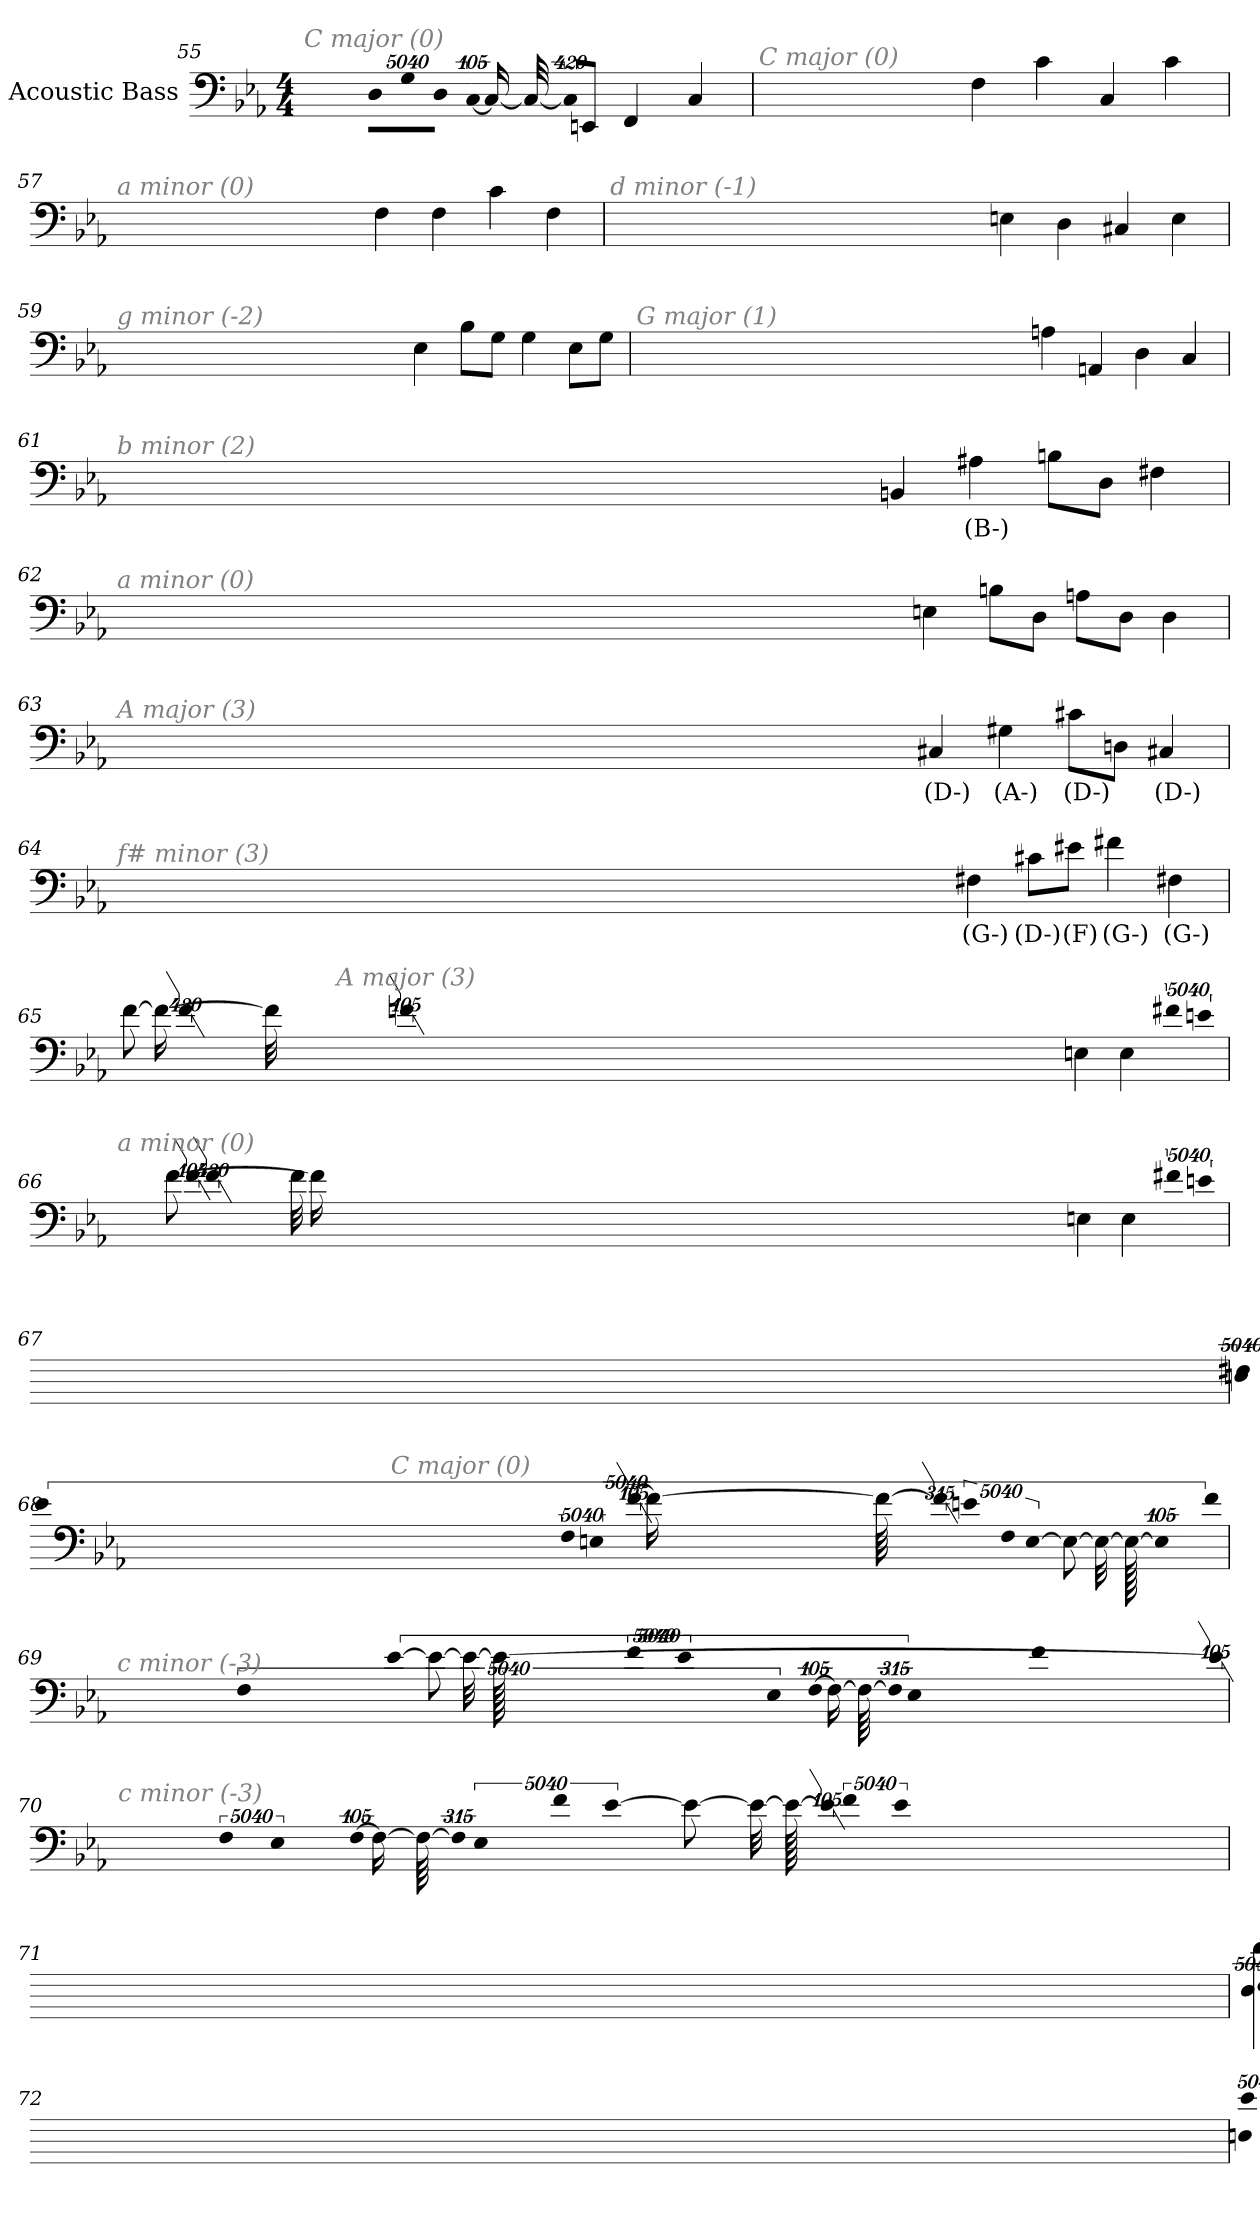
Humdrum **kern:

**kern	**text
*part1	*part1
*staff1	*staff1
*I"Acoustic Bass	*
*clefF4	*
*ITrd7c12	*
*k[b-e-a-]	*
*E-:	*
*M4/4	*
=55	=55
!LO:TX:i:color=#808080:t=C major (0)	!
!LO:N:vis=8	!
40320%3347DDL	.
!LO:N:vis=8	!
40320%3347GG	.
!LO:N:vis=8	!
40320%3347DDJ	.
!LO:N:vis=1024	!
[13440%13CCL	.
16CCL_	.
32CCL_	.
!LO:N:vis=1024%31	!
13440%407CCL]	.
8EEEnJ	.
4FFF	.
4CC	.
=56	=56
!LO:TX:i:color=#808080:t=C major (0)	!
4FF	.
4C	.
4CC	.
4C	.
=57	=57
!LO:TX:i:color=#808080:t=a minor (0)	!
4FF	.
4FF	.
4C	.
4FF	.
=58	=58
!LO:TX:i:color=#808080:t=d minor (-1)	!
4EEn	.
4DD	.
4CC#X	.
4EE	.
=59	=59
!LO:TX:i:color=#808080:t=g minor (-2)	!
4EE-	.
8BB-L	.
8GGJ	.
4GG	.
8EE-L	.
8GGJ	.
=60	=60
!LO:TX:i:color=#808080:t=G major (1)	!
4AAn	.
4AAAn	.
4DD	.
4CC	.
=61	=61
!LO:TX:i:color=#808080:t=b minor (2)	!
4BBBn	.
4AA#Xi	(B-)
8BBnL	.
8DDJ	.
4FF#X	.
=62	=62
!LO:TX:i:color=#808080:t=a minor (0)	!
4EEn	.
8BBnL	.
8DDJ	.
8AAnL	.
8DDJ	.
4DD	.
=63	=63
!LO:TX:i:color=#808080:t=A major (3)	!
4CC#Xi	(D-)
4GG#Xi	(A-)
8C#XiL	(D-)
8DDnJ	.
4CC#Xi	(D-)
=64	=64
!LO:TX:i:color=#808080:t=f# minor (3)	!
4FF#Xi	(G-)
8C#XiL	(D-)
8E#XiJ	(F)
4F#Xi	(G-)
4FF#Xi	(G-)
=65	=65
!LO:TX:i:color=#808080:t=A major (3)	!
4EEn	.
4EE	.
!LO:N:vis=8	!
40320%3347F#X	.
!LO:N:vis=4	!
20160%3347En	.
!LO:N:vis=1024	!
[13440%13Fn	.
8F_	.
16F_	.
32F_	.
!LO:N:vis=1024%31	!
13440%407F]	.
=66	=66
!LO:TX:i:color=#808080:t=a minor (0)	!
4EEn	.
4EE	.
!LO:N:vis=8	!
40320%3347F#X	.
!LO:N:vis=4	!
20160%3347En	.
!LO:N:vis=1024	!
[13440%13F#	.
8F#_	.
16F#_	.
32F#_	.
!LO:N:vis=1024%31	!
13440%407F#]	.
=67	=67
!LO:TX:i:color=#808080:t=a minor (0)	!
!LO:N:vis=8	!
40320%3347FF#X	.
!LO:N:vis=4	!
20160%3347EEn	.
!LO:N:vis=1024	!
[13440%13FF#	.
16FF#_	.
64FF#_	.
!LO:N:vis=256	!
20160%79FF#]	.
!LO:N:vis=4	!
20160%3347EE	.
!LO:N:vis=8	!
40320%3347F#X	.
!LO:N:vis=1024	!
[13440%13En	.
8E_	.
32E_	.
128E_	.
!LO:N:vis=1024	!
13440%13E]	.
!LO:N:vis=8	!
40320%3347F#	.
!LO:N:vis=4	!
20160%3347E	.
=68	=68
!LO:TX:i:color=#808080:t=C major (0)	!
!LO:N:vis=8	!
40320%3347FF	.
!LO:N:vis=4	!
20160%3347EEn	.
!LO:N:vis=1024	!
[13440%13F	.
16F_	.
64F_	.
!LO:N:vis=256	!
20160%79F]	.
!LO:N:vis=4	!
20160%3347En	.
!LO:N:vis=8	!
40320%3347FF	.
!LO:N:vis=1024	!
[13440%13EE	.
8EE_	.
32EE_	.
128EE_	.
!LO:N:vis=1024	!
13440%13EE]	.
!LO:N:vis=8	!
40320%3347F	.
!LO:N:vis=4	!
20160%3347E	.
=69	=69
!LO:TX:i:color=#808080:t=c minor (-3)	!
!LO:N:vis=8	!
40320%3347FF	.
!LO:N:vis=4	!
20160%3347EE-	.
!LO:N:vis=1024	!
[13440%13FF	.
16FF_	.
64FF_	.
!LO:N:vis=256	!
20160%79FF]	.
!LO:N:vis=4	!
20160%3347EE-	.
!LO:N:vis=8	!
40320%3347F	.
!LO:N:vis=1024	!
[13440%13E-	.
8E-_	.
32E-_	.
128E-_	.
!LO:N:vis=1024	!
13440%13E-]	.
!LO:N:vis=8	!
40320%3347F	.
!LO:N:vis=4	!
20160%3347E-	.
=70	=70
!LO:TX:i:color=#808080:t=c minor (-3)	!
!LO:N:vis=8	!
40320%3347FF	.
!LO:N:vis=4	!
20160%3347EE-	.
!LO:N:vis=1024	!
[13440%13FF	.
16FF_	.
64FF_	.
!LO:N:vis=256	!
20160%79FF]	.
!LO:N:vis=4	!
20160%3347EE-	.
!LO:N:vis=8	!
40320%3347F	.
!LO:N:vis=1024	!
[13440%13E-	.
8E-_	.
32E-_	.
128E-_	.
!LO:N:vis=1024	!
13440%13E-]	.
!LO:N:vis=8	!
40320%3347F	.
!LO:N:vis=4	!
20160%3347E-	.
=71	=71
!LO:TX:i:color=#808080:t=c minor (-3)	!
!LO:N:vis=8	!
40320%3347FF	.
!LO:N:vis=4	!
20160%3347EE-	.
!LO:N:vis=1024	!
[13440%13FL	.
16FL_	.
64FL_	.
!LO:N:vis=256	!
20160%79FL]	.
!LO:N:vis=8	!
40320%3347E-	.
!LO:N:vis=8	!
40320%3347FFJ	.
!LO:N:vis=8	!
40320%3347EE-L	.
!LO:N:vis=1024	!
[13440%13F	.
16F_	.
64F_	.
!LO:N:vis=256	!
20160%79F]	.
!LO:N:vis=8	!
40320%3347E-J	.
!LO:N:vis=8	!
40320%3347FFL	.
!LO:N:vis=8	!
40320%3347EE-	.
!LO:N:vis=1024	!
[13440%13FJ	.
16FJ_	.
64FJ_	.
!LO:N:vis=256	!
20160%79FJ]	.
=72	=72
!LO:TX:i:color=#808080:t=d minor (-1)	!
!LO:N:vis=8	!
40320%3347E-L	.
!LO:N:vis=8	!
40320%3347EEn	.
!LO:N:vis=8	!
40320%3347DDJ	.
!LO:N:vis=1024	!
[13440%13E-L	.
16E-L_	.
64E-L_	.
!LO:N:vis=256	!
20160%79E-L]	.
!LO:N:vis=8	!
40320%3347D	.
!LO:N:vis=8	!
40320%3347DDJ	.
!LO:N:vis=8	!
40320%3347CC#XL	.
!LO:N:vis=1024	!
[13440%13E-	.
16E-_	.
64E-_	.
!LO:N:vis=256	!
20160%79E-]	.
!LO:N:vis=8	!
40320%3347DJ	.
!LO:N:vis=8	!
40320%3347C#XiL	(D-)
!LO:N:vis=8	!
40320%3347C	.
!LO:N:vis=1024	!
[13440%13BBnJ	.
16BBJ_	.
64BBJ_	.
!LO:N:vis=256	!
20160%79BBJ]	.
=	=
*-	*-
